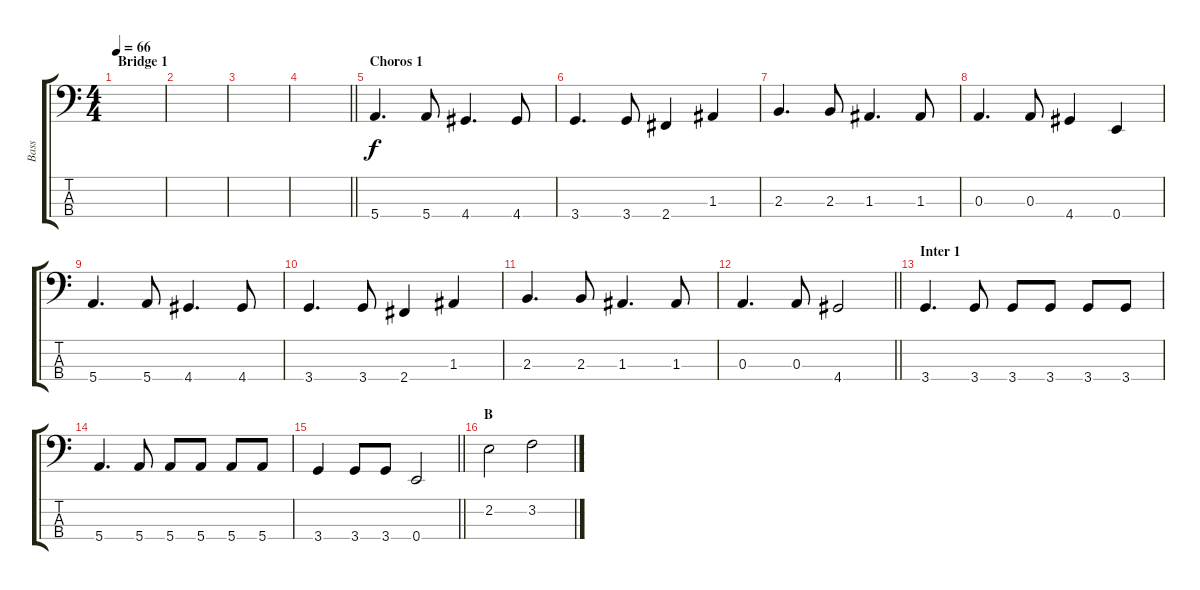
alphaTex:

\track ("Bass" "Bass") {instrument electricbassfinger}
\staff {score tabs}
\tuning (G2 D2 A1 E1) {hide}
\ts (4 4)
\section ("" "Bridge 1")
\tempo 66
\clef f4
\ks c
|
|
|
\barLineRight lightlight
|
\section ("" "Choros 1")
5.4.4{d} 5.4.8 4.4.4{d} 4.4.8 |
3.4.4{d} 3.4.8 2.4.4 1.3.4 |
2.3.4{d} 2.3.8 1.3.4{d} 1.3.8 |
0.3.4{d} 0.3.8 4.4.4 0.4.4 |
5.4.4{d} 5.4.8 4.4.4{d} 4.4.8 |
3.4.4{d} 3.4.8 2.4.4 1.3.4 |
2.3.4{d} 2.3.8 1.3.4{d} 1.3.8 |
\barLineRight lightlight
0.3.4{d} 0.3.8 4.4.2 |
\section ("" "Inter 1")
3.4.4{d} 3.4.8 3.4.8 3.4.8 3.4.8 3.4.8 |
5.4.4{d} 5.4.8 5.4.8 5.4.8 5.4.8 5.4.8 |
\barLineRight lightlight
3.4.4 3.4.8 3.4.8 0.4.2 |
\section ("" "B")
2.2.2 3.2.2
